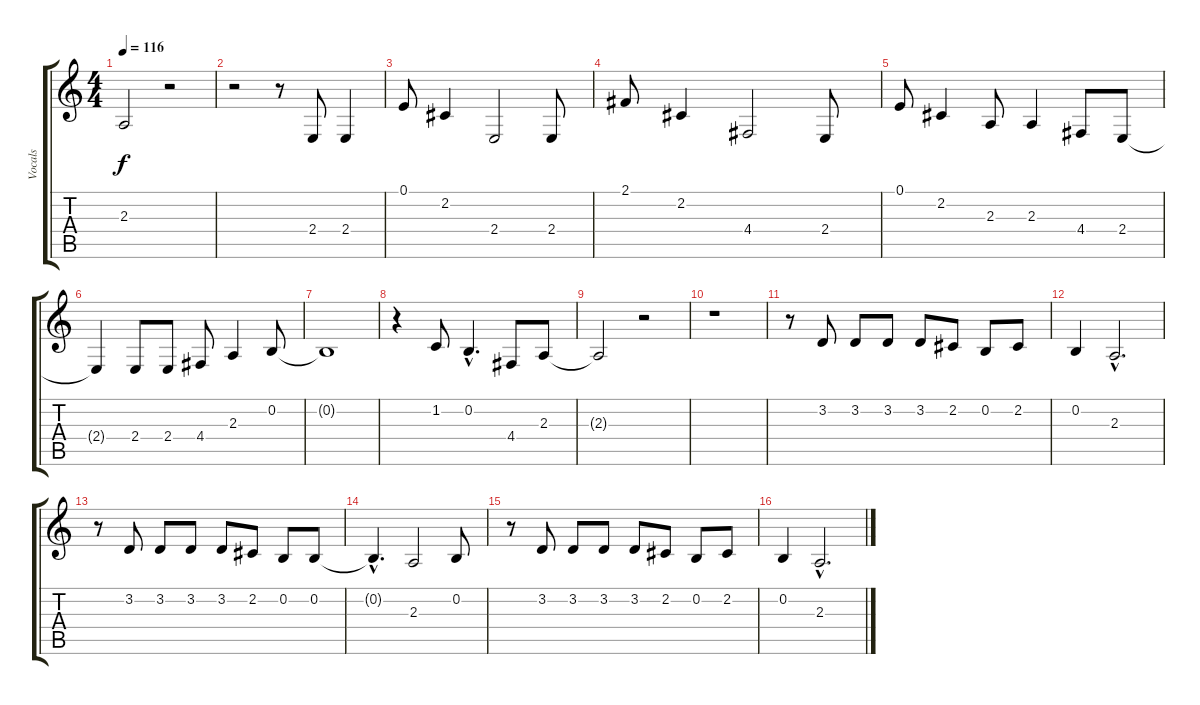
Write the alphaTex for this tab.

\track ("Vocals" "Vocals") {instrument brightacousticpiano}
\staff {score tabs}
\tuning (E4 B3 G3 D3 A2 E2) {hide}
\ts (4 4)
\tempo 116
\clef g2
\ks c
2.3{t}.2{dy f} r.2 |
r.2 r.8 2.4.8 2.4.4 |
0.1.8 2.2.4 2.4.2 2.4.8 |
2.1.8 2.2.4 4.4.2 2.4.8 |
0.1.8 2.2.4 2.3.8 2.3.4 4.4.8 2.4.8 |
2.4{t}.4 2.4.8 2.4.8 4.4.8 2.3.4 0.2.8 |
0.2{t}.1 |
r.4 1.2.8 0.2{hac}.4{d} 4.4.8 2.3.8 |
2.3{t}.2 r.2 |
r.1 |
r.8 3.2.8 3.2.8 3.2.8 3.2.8 2.2.8 0.2.8 2.2.8 |
0.2.4 2.3{hac}.2{d} |
r.8 3.2.8 3.2.8 3.2.8 3.2.8 2.2.8 0.2.8 0.2.8 |
0.2{hac t}.4{d} 2.3.2 0.2.8 |
r.8 3.2.8 3.2.8 3.2.8 3.2.8 2.2.8 0.2.8 2.2.8 |
0.2.4 2.3{hac}.2{d}
